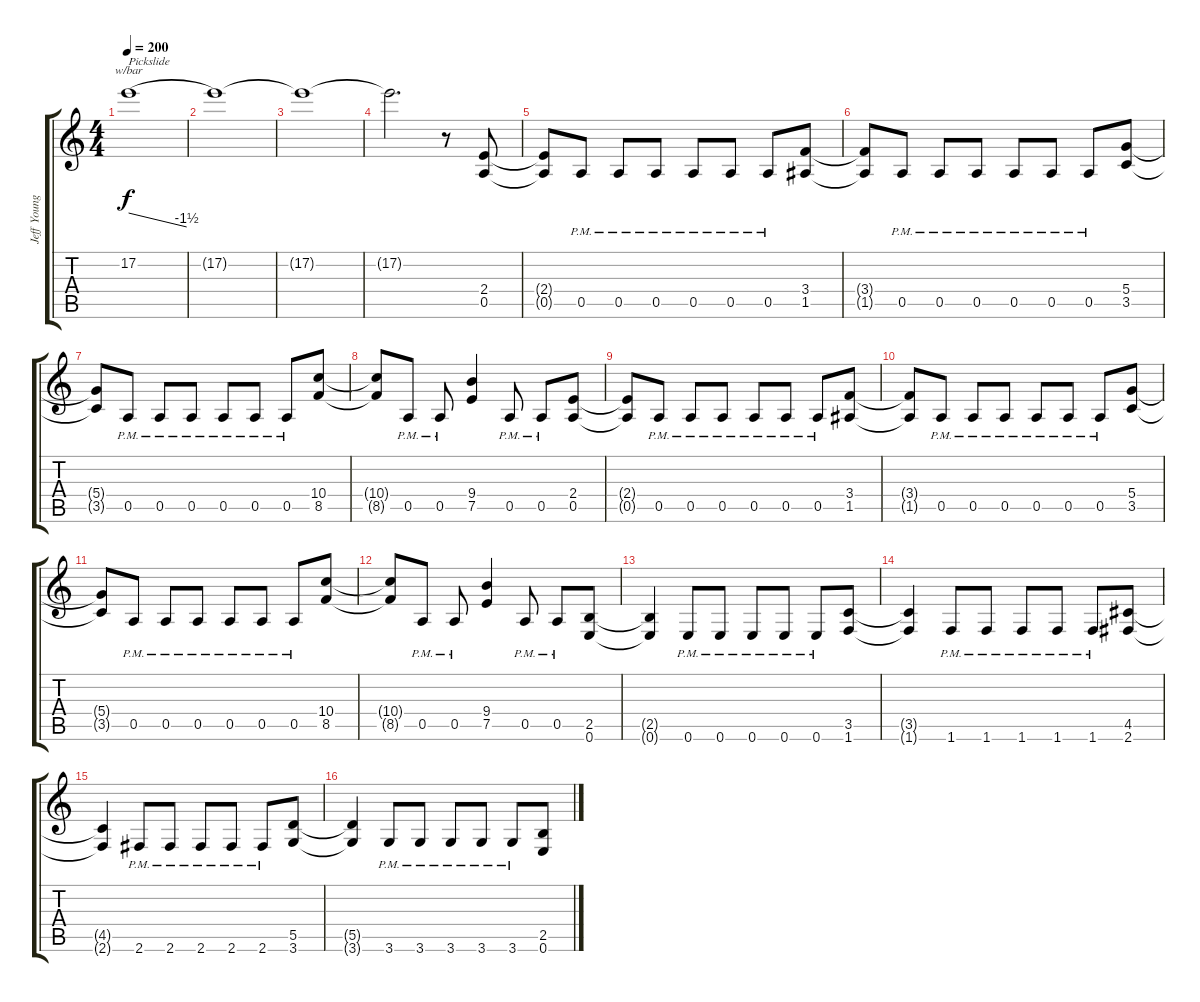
\track ("Jeff Young" "Jeff Young") {instrument distortionguitar}
\staff {score tabs}
\tuning (E4 B3 G3 D3 A2 E2) {hide}
\ts (4 4)
\tempo 200
\clef g2
\ks c
17.2.1{tbe (dive default 0 0 60 -6) txt "Pickslide" dy f} |
17.2{t}.1 |
17.2{t}.1 |
17.2{t}.2{d} r.8 (2.4 0.5).8 |
(2.4{t} 0.5{t}).8 0.5{pm}.8 0.5{pm}.8 0.5{pm}.8 0.5{pm}.8 0.5{pm}.8 0.5{pm}.8 (3.4 1.5).8 |
(3.4{t} 1.5{t}).8 0.5{pm}.8 0.5{pm}.8 0.5{pm}.8 0.5{pm}.8 0.5{pm}.8 0.5{pm}.8 (5.4 3.5).8 |
(5.4{t} 3.5{t}).8 0.5{pm}.8 0.5{pm}.8 0.5{pm}.8 0.5{pm}.8 0.5{pm}.8 0.5{pm}.8 (10.4 8.5).8 |
(10.4{t} 8.5{t}).8 0.5{pm}.8 0.5{pm}.8 (9.4 7.5).4 0.5{pm}.8 0.5{pm}.8 (2.4 0.5).8 |
(2.4{t} 0.5{t}).8 0.5{pm}.8 0.5{pm}.8 0.5{pm}.8 0.5{pm}.8 0.5{pm}.8 0.5{pm}.8 (3.4 1.5).8 |
(3.4{t} 1.5{t}).8 0.5{pm}.8 0.5{pm}.8 0.5{pm}.8 0.5{pm}.8 0.5{pm}.8 0.5{pm}.8 (5.4 3.5).8 |
(5.4{t} 3.5{t}).8 0.5{pm}.8 0.5{pm}.8 0.5{pm}.8 0.5{pm}.8 0.5{pm}.8 0.5{pm}.8 (10.4 8.5).8 |
(10.4{t} 8.5{t}).8 0.5{pm}.8 0.5{pm}.8 (9.4 7.5).4 0.5{pm}.8 0.5{pm}.8 (2.5 0.6).8 |
(2.5{t} 0.6{t}).4 0.6{pm}.8 0.6{pm}.8 0.6{pm}.8 0.6{pm}.8 0.6{pm}.8 (3.5 1.6).8 |
(3.5{t} 1.6{t}).4 1.6{pm}.8 1.6{pm}.8 1.6{pm}.8 1.6{pm}.8 1.6{pm}.8 (4.5 2.6).8 |
(4.5{t} 2.6{t}).4 2.6{pm}.8 2.6{pm}.8 2.6{pm}.8 2.6{pm}.8 2.6{pm}.8 (5.5 3.6).8 |
(5.5{t} 3.6{t}).4 3.6{pm}.8 3.6{pm}.8 3.6{pm}.8 3.6{pm}.8 3.6{pm}.8 (2.5 0.6).8
